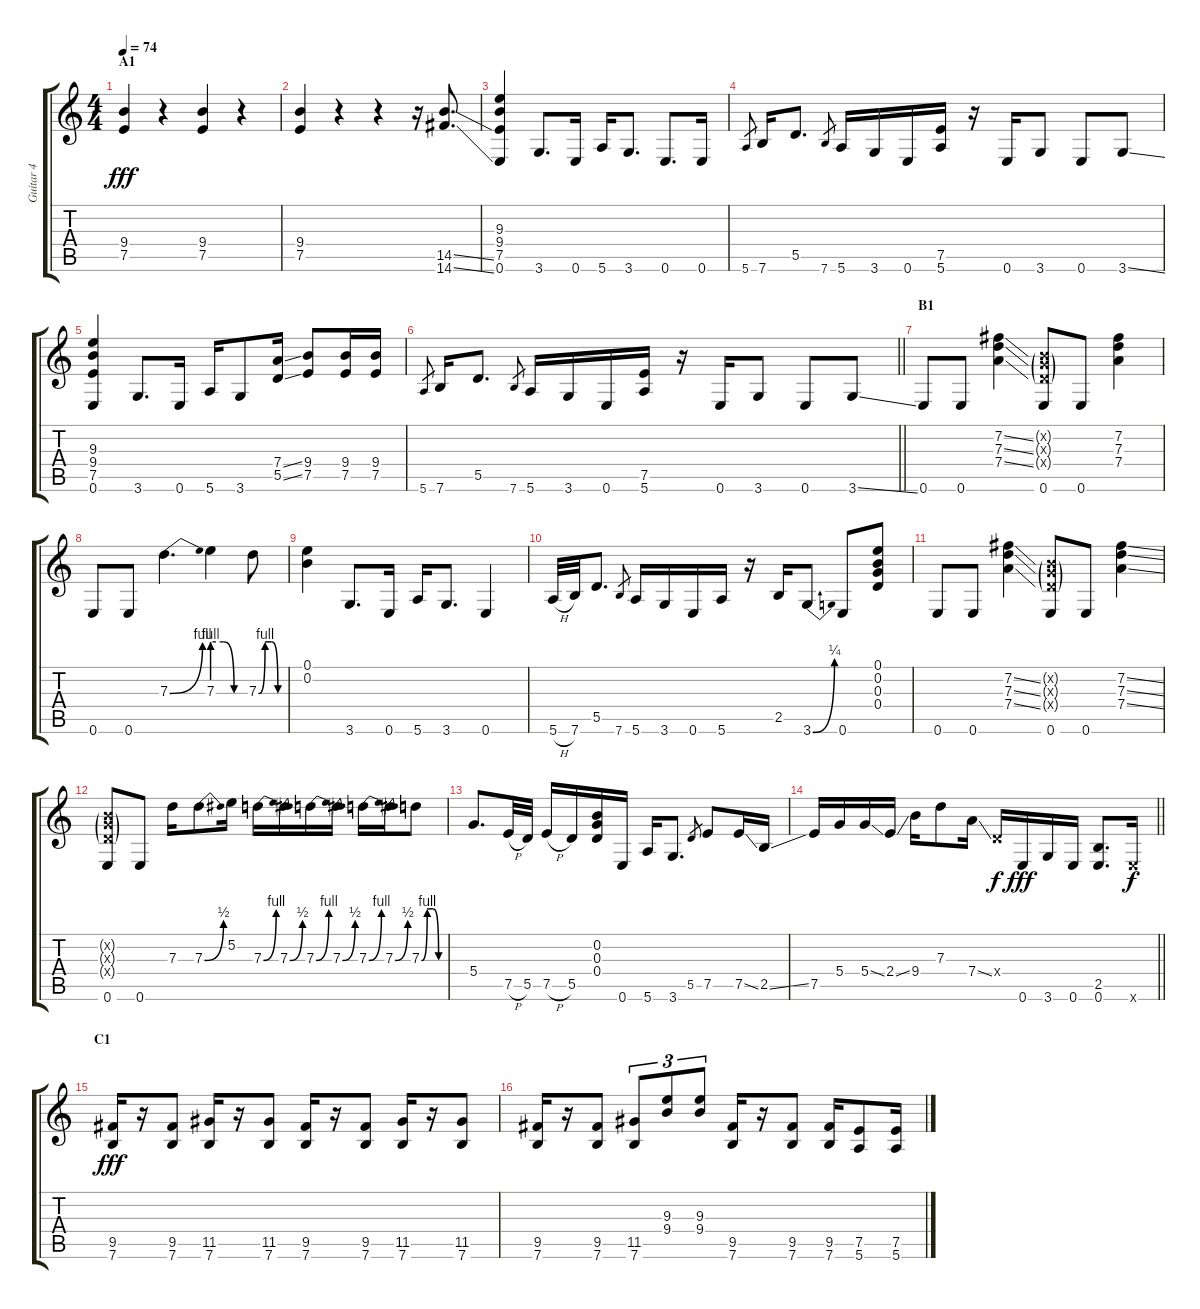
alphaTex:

\track ("Guitar 4" "Guitar 4") {instrument overdrivenguitar}
\staff {score tabs}
\tuning (E4 B3 G3 D3 A2 E2) {hide}
\ts (4 4)
\section ("" "A1")
\tempo 74
\clef g2
\ks c
(9.4 7.5).4{dy fff instrument overdrivenguitar} r.4 (9.4 7.5).4 r.4 |
(9.4 7.5).4 r.4 r.4 r.16 (14.5{ss} 14.6{ss}).8{d} |
(9.3 9.4 7.5 0.6).4 3.6.8{d} 0.6.16 5.6.16 3.6.8{d} 0.6.8{d} 0.6.16 |
5.6.8{gr} 7.6.16 5.5.8{d} 7.6.8{gr} 5.6.16 3.6.16 0.6.16 (7.5 5.6).16 r.16 0.6.16 3.6.8 0.6.8 3.6{ss}.8 |
(9.3 9.4 7.5 0.6).4 3.6.8{d} 0.6.16 5.6.16 3.6.8 (7.4{ss} 5.5{ss}).16 (9.4 7.5).8 (9.4 7.5).16 (9.4 7.5).16 |
\barLineRight lightlight
5.6.8{gr} 7.6.16 5.5.8{d} 7.6.8{gr} 5.6.16 3.6.16 0.6.16 (7.5 5.6).16 r.16 0.6.16 3.6.8 0.6.8 3.6{ss}.8 |
\section ("" "B1")
0.6.8 0.6.8 (7.2{ss} 7.3{ss} 7.4{ss}).4 (0.2{g x} 0.3{g x} 0.4{g x} 0.6).8 0.6.8 (7.2 7.3 7.4).4 |
0.6.8 0.6.8 7.3{be (bend 0 0 60 4)}.4{d} 7.3{be (custom 0 4 20 4 40 0 60 0)}.4 7.3{be (custom 0 0 15 4 30 4 45 0 60 0)}.8 |
(0.1 0.2).4 3.6.8{d} 0.6.16 5.6.16 3.6.8{d} 0.6.4 |
5.6{h}.32 7.6.32 5.5.8{d} 7.6.8{gr} 5.6.16 3.6.16 0.6.16 5.6.16 r.16 2.5.16 3.6{be (bend 0 0 60 1)}.8 0.6.8 (0.1 0.2 0.3 0.4).8 |
0.6.8 0.6.8 (7.2{ss} 7.3{ss} 7.4{ss}).4 (0.2{g x} 0.3{g x} 0.4{g x} 0.6).8 0.6.8 (7.2{ss} 7.3{ss} 7.4{ss}).4 |
(0.2{g x} 0.3{g x} 0.4{g x} 0.6).8 0.6.8 7.3.16 7.3{be (bend 0 0 60 2)}.8 5.2.16 7.3{be (bend 0 0 60 4)}.16 7.3{be (bend 0 0 60 2)}.16 7.3{be (bend 0 0 60 4)}.16 7.3{be (bend 0 0 60 2)}.16 7.3{be (bend 0 0 60 4)}.16 7.3{be (bend 0 0 60 2)}.16 7.3{be (custom 0 0 15 4 30 4 45 0 60 0)}.8 |
5.4.8{d} 7.5{h}.32 5.5.32 7.5{h}.16 5.5.16 (0.2 0.3 0.4).16 0.6.16 5.6.16 3.6.8{d} 5.5.8{gr} 7.5.8 7.5{ss}.16 2.5{ss}.16 |
\barLineRight lightlight
7.5.16 5.4.16 5.4{ss}.16 2.4{ss}.16 9.4.16 7.3.8 7.4{ss}.16 0.4{x}.16{dy f} 0.6.16{dy fff} 3.6.16 0.6.16 (2.5 0.6).8{d} 0.6{x}.16{dy f} |
\section ("" "C1")
(9.5 7.6).16{dy fff} r.16 (9.5 7.6).8 (11.5 7.6).16 r.16 (11.5 7.6).8 (9.5 7.6).16 r.16 (9.5 7.6).8 (11.5 7.6).16 r.16 (11.5 7.6).8 |
(9.5 7.6).16 r.16 (9.5 7.6).8 (11.5 7.6).8{tu (3 2)} (9.3 9.4).8{tu (3 2)} (9.3 9.4).8{tu (3 2)} (9.5 7.6).16 r.16 (9.5 7.6).8 (9.5 7.6).16 (7.5 5.6).8 (7.5 5.6).16
